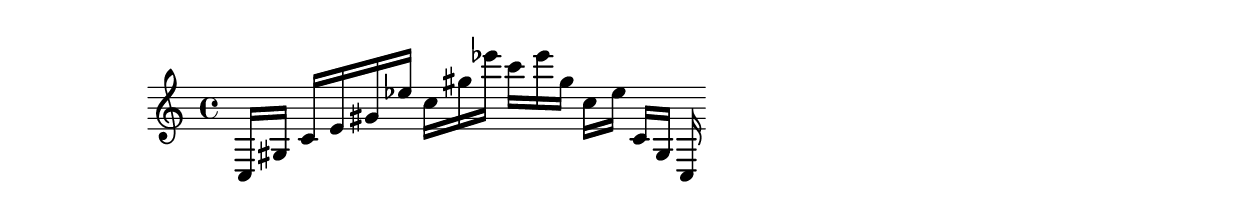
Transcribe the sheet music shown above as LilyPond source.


\new PianoStaff <<
\cadenzaOn
\new Staff = "right" {
\clef treble
    c16 [ gis ]
    c' [ e' gis' ees'' ]
    c'' [ gis'' ees''' ]
    c''' [ ees''' gis'' ]
    c'' [ ees'' ]
    c' [ gis ]
    c
}
>>
